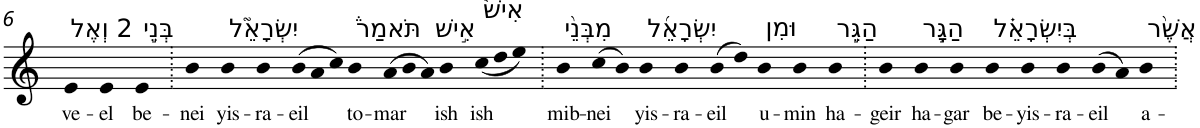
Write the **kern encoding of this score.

**kern	**text
*part1	*part1
*staff1	*staff1
*I"Piano	*
*I'Pno	*
!!LO:PB:g=z
*clefG2	*
*k[]	*
=6	=6
!LO:TX:a:t=2 וְאֶל	!
!	!LO:LY:b
4e	ve-
!	!LO:LY:b
4e	-el
!LO:TX:a:t=בְּנֵ֣י	!
!	!LO:LY:b
4e	be-
=7.	=7.
!	!LO:LY:b
4b	-nei
!LO:TX:a:t=יִשְׂרָאֵ֮ל	!
!	!LO:LY:b
4b	yis-
!	!LO:LY:b
4b	-ra-
*Xtuplet	*
!	!LO:LY:b
(>12b	-eil
12a	.
12cc)	.
!LO:TX:a:t=תֹּאמַר֒	!
!	!LO:LY:b
4b	to-
!	!LO:LY:b
(>12a	-mar
12b	.
12a)	.
!LO:TX:a:t=אִ֣ישׁ	!
!	!LO:LY:b
4b	ish
!LO:TX:a:t=אִישׁ֩	!
!	!LO:LY:b
(<12cc	ish
12dd	.
12ee)	.
=8.	=8.
!LO:TX:a:t=מִבְּנֵ֨י	!
!	!LO:LY:b
4b	mib-
!	!LO:LY:b
(>8cc	-nei
8b)	.
!LO:TX:a:t=יִשְׂרָאֵ֜ל	!
!	!LO:LY:b
4b	yis-
!	!LO:LY:b
4b	-ra-
!	!LO:LY:b
(>8b	-eil
8dd)	.
!LO:TX:a:t=וּמִן	!
!	!LO:LY:b
4b	u-
!	!LO:LY:b
4b	-min
!LO:TX:a:t=הַגֵּ֣ר	!
!	!LO:LY:b
4b	ha-
=9.	=9.
!	!LO:LY:b
4b	-geir
!LO:TX:a:t=הַגָּ֣ר	!
!	!LO:LY:b
4b	ha-
!	!LO:LY:b
4b	-gar
!LO:TX:a:t=בְּיִשְׂרָאֵ֗ל	!
!	!LO:LY:b
4b	be-
!	!LO:LY:b
4b	-yis-
!	!LO:LY:b
4b	-ra-
!	!LO:LY:b
(>8b	-eil
8a)	.
!LO:TX:a:t=אֲשֶׁ֨ר	!
!	!LO:LY:b
4b	a-
=.	=.
*-	*-
